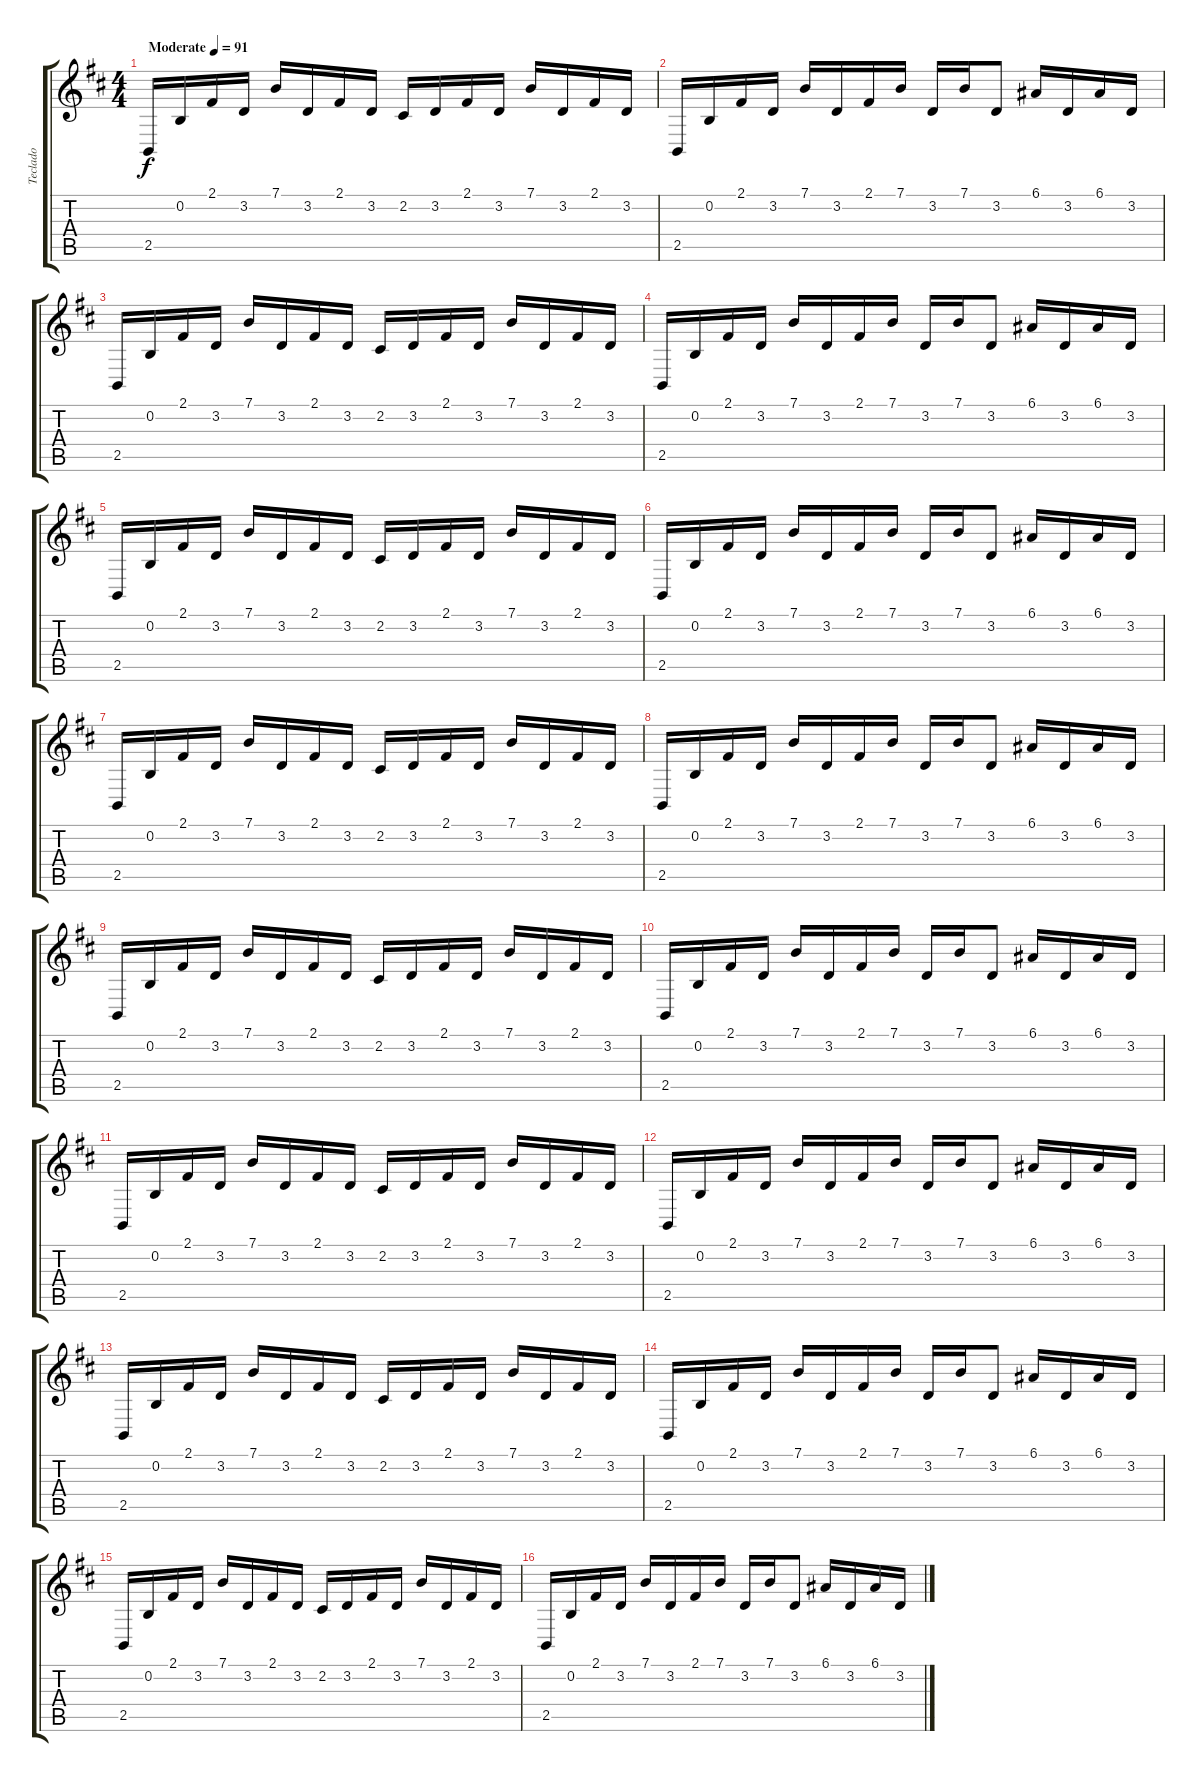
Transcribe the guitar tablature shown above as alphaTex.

\track ("Teclado" "Teclado") {instrument fx1rain}
\staff {score tabs}
\tuning (E4 B3 G3 D3 A2 E2) {hide}
\ts (4 4)
\tempo (91 "Moderate")
\clef g2
\ks d
2.5.16{dy f instrument fx1rain} 0.2.16 2.1.16 3.2.16 7.1.16 3.2.16 2.1.16 3.2.16 2.2.16 3.2.16 2.1.16 3.2.16 7.1.16 3.2.16 2.1.16 3.2.16 |
2.5.16 0.2.16 2.1.16 3.2.16 7.1.16 3.2.16 2.1.16 7.1.16 3.2.16 7.1.16 3.2.8 6.1.16 3.2.16 6.1.16 3.2.16 |
2.5.16 0.2.16 2.1.16 3.2.16 7.1.16 3.2.16 2.1.16 3.2.16 2.2.16 3.2.16 2.1.16 3.2.16 7.1.16 3.2.16 2.1.16 3.2.16 |
2.5.16 0.2.16 2.1.16 3.2.16 7.1.16 3.2.16 2.1.16 7.1.16 3.2.16 7.1.16 3.2.8 6.1.16 3.2.16 6.1.16 3.2.16 |
2.5.16 0.2.16 2.1.16 3.2.16 7.1.16 3.2.16 2.1.16 3.2.16 2.2.16 3.2.16 2.1.16 3.2.16 7.1.16 3.2.16 2.1.16 3.2.16 |
2.5.16 0.2.16 2.1.16 3.2.16 7.1.16 3.2.16 2.1.16 7.1.16 3.2.16 7.1.16 3.2.8 6.1.16 3.2.16 6.1.16 3.2.16 |
2.5.16 0.2.16 2.1.16 3.2.16 7.1.16 3.2.16 2.1.16 3.2.16 2.2.16 3.2.16 2.1.16 3.2.16 7.1.16 3.2.16 2.1.16 3.2.16 |
2.5.16 0.2.16 2.1.16 3.2.16 7.1.16 3.2.16 2.1.16 7.1.16 3.2.16 7.1.16 3.2.8 6.1.16 3.2.16 6.1.16 3.2.16 |
2.5.16 0.2.16 2.1.16 3.2.16 7.1.16 3.2.16 2.1.16 3.2.16 2.2.16 3.2.16 2.1.16 3.2.16 7.1.16 3.2.16 2.1.16 3.2.16 |
2.5.16 0.2.16 2.1.16 3.2.16 7.1.16 3.2.16 2.1.16 7.1.16 3.2.16 7.1.16 3.2.8 6.1.16 3.2.16 6.1.16 3.2.16 |
2.5.16 0.2.16 2.1.16 3.2.16 7.1.16 3.2.16 2.1.16 3.2.16 2.2.16 3.2.16 2.1.16 3.2.16 7.1.16 3.2.16 2.1.16 3.2.16 |
2.5.16 0.2.16 2.1.16 3.2.16 7.1.16 3.2.16 2.1.16 7.1.16 3.2.16 7.1.16 3.2.8 6.1.16 3.2.16 6.1.16 3.2.16 |
2.5.16 0.2.16 2.1.16 3.2.16 7.1.16 3.2.16 2.1.16 3.2.16 2.2.16 3.2.16 2.1.16 3.2.16 7.1.16 3.2.16 2.1.16 3.2.16 |
2.5.16 0.2.16 2.1.16 3.2.16 7.1.16 3.2.16 2.1.16 7.1.16 3.2.16 7.1.16 3.2.8 6.1.16 3.2.16 6.1.16 3.2.16 |
2.5.16 0.2.16 2.1.16 3.2.16 7.1.16 3.2.16 2.1.16 3.2.16 2.2.16 3.2.16 2.1.16 3.2.16 7.1.16 3.2.16 2.1.16 3.2.16 |
2.5.16 0.2.16 2.1.16 3.2.16 7.1.16 3.2.16 2.1.16 7.1.16 3.2.16 7.1.16 3.2.8 6.1.16 3.2.16 6.1.16 3.2.16
